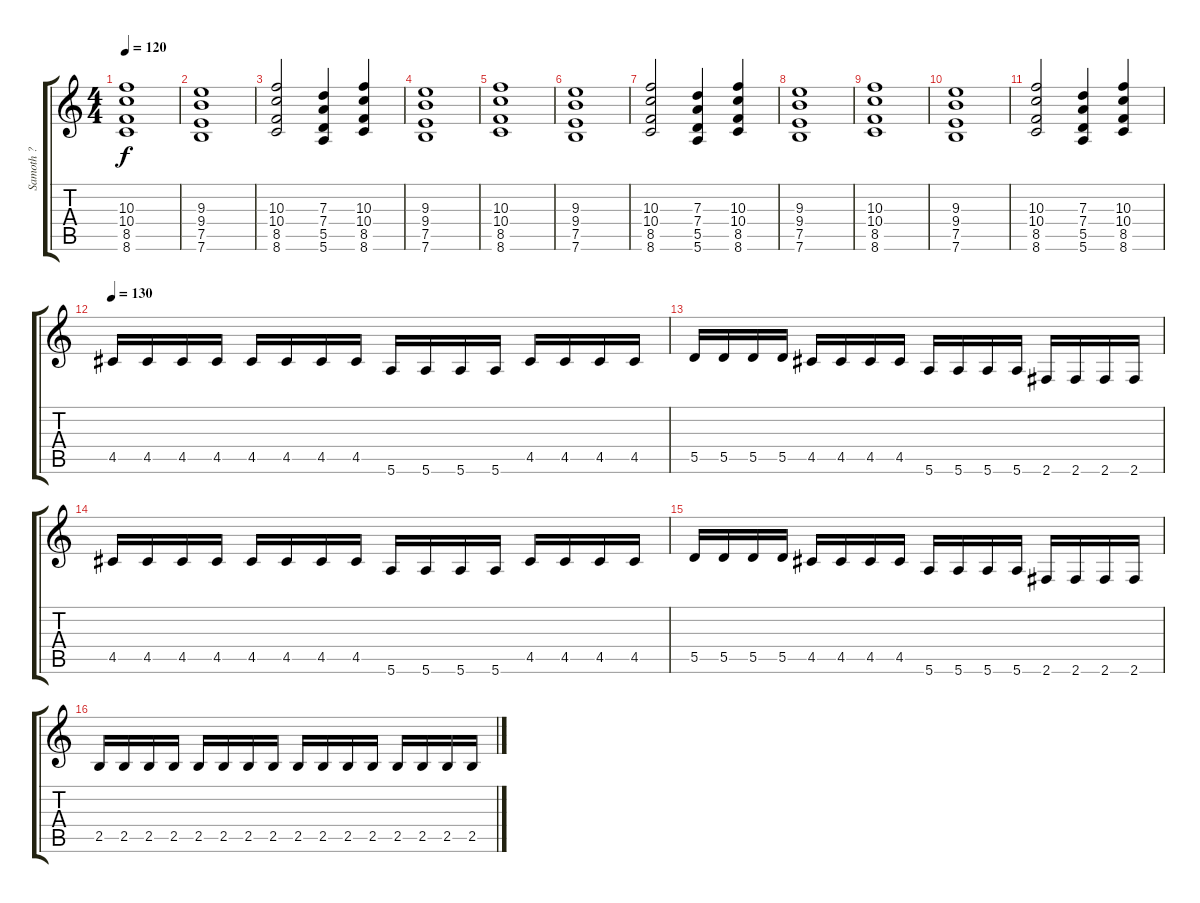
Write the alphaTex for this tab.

\track ("Samoth ?" "Samoth ?") {instrument distortionguitar}
\staff {score tabs}
\tuning (E4 B3 G3 D3 A2 E2) {hide}
\ts (4 4)
\tempo 120
\clef g2
\ks c
(10.3 10.4 8.5 8.6).1{dy f} |
(9.3 9.4 7.5 7.6).1 |
(10.3 10.4 8.5 8.6).2 (7.3 7.4 5.5 5.6).4 (10.3 10.4 8.5 8.6).4 |
(9.3 9.4 7.5 7.6).1 |
(10.3 10.4 8.5 8.6).1 |
(9.3 9.4 7.5 7.6).1 |
(10.3 10.4 8.5 8.6).2 (7.3 7.4 5.5 5.6).4 (10.3 10.4 8.5 8.6).4 |
(9.3 9.4 7.5 7.6).1 |
(10.3 10.4 8.5 8.6).1 |
(9.3 9.4 7.5 7.6).1 |
(10.3 10.4 8.5 8.6).2 (7.3 7.4 5.5 5.6).4 (10.3 10.4 8.5 8.6).4 |
\tempo 130
4.5.16 4.5.16 4.5.16 4.5.16 4.5.16 4.5.16 4.5.16 4.5.16 5.6.16 5.6.16 5.6.16 5.6.16 4.5.16 4.5.16 4.5.16 4.5.16 |
5.5.16 5.5.16 5.5.16 5.5.16 4.5.16 4.5.16 4.5.16 4.5.16 5.6.16 5.6.16 5.6.16 5.6.16 2.6.16 2.6.16 2.6.16 2.6.16 |
4.5.16 4.5.16 4.5.16 4.5.16 4.5.16 4.5.16 4.5.16 4.5.16 5.6.16 5.6.16 5.6.16 5.6.16 4.5.16 4.5.16 4.5.16 4.5.16 |
5.5.16 5.5.16 5.5.16 5.5.16 4.5.16 4.5.16 4.5.16 4.5.16 5.6.16 5.6.16 5.6.16 5.6.16 2.6.16 2.6.16 2.6.16 2.6.16 |
2.5.16 2.5.16 2.5.16 2.5.16 2.5.16 2.5.16 2.5.16 2.5.16 2.5.16 2.5.16 2.5.16 2.5.16 2.5.16 2.5.16 2.5.16 2.5.16
